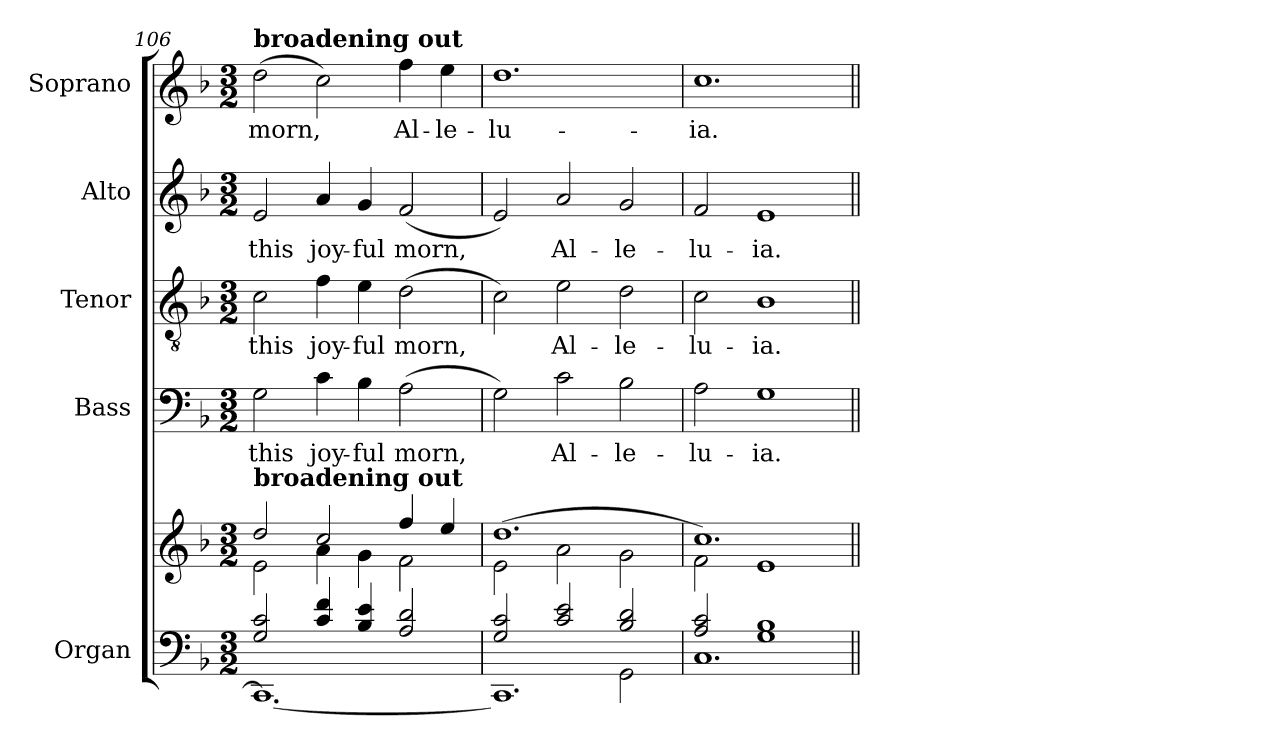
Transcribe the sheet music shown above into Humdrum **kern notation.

**kern	**kern	**kern	**text	**kern	**text	**kern	**text	**kern	**text
*part5	*part5	*part4	*part4	*part3	*part3	*part2	*part2	*part1	*part1
*staff6	*staff5	*staff4	*staff4	*staff3	*staff3	*staff2	*staff2	*staff1	*staff1
*I"Organ	*	*I"Bass	*	*I"Tenor	*	*I"Alto	*	*I"Soprano	*
*I'Org.	*	*I'B.	*	*I'T.	*	*I'A.	*	*I'S.	*
*clefF4	*clefG2	*clefF4	*	*clefGv2	*	*clefG2	*	*clefG2	*
*	*	*	*	*ITrd7c12	*	*	*	*	*
*k[b-]	*k[b-]	*k[b-]	*	*k[b-]	*	*k[b-]	*	*k[b-]	*
*F:	*F:	*F:	*	*F:	*	*F:	*	*F:	*
*M3/2	*M3/2	*M3/2	*	*M3/2	*	*M3/2	*	*M3/2	*
=106	=106	=106	=106	=106	=106	=106	=106	=106	=106
*^	*^	*	*	*	*	*	*	*	*
!	!	!	!	!	!LO:LY:b:color=#000000	!	!	!	!	!	!
!	!	!	!	!	!	!	!LO:LY:b:color=#000000	!	!	!	!
!	!	!	!	!	!	!	!	!	!LO:LY:b:color=#000000	!	!
!	!	!	!	!	!	!	!	!	!	!LO:TX:a:B:t=broadening out	!
!	!	!LO:TX:a:B:t=broadening out	!	!	!	!	!	!	!	!	!
!	!	!	!	!	!	!	!	!	!	!	!LO:LY:b:color=#000000
2Gi/ 2ci	1.CCi_<	2ddi/	2ei\	2Gi\	this	2Ci\	this	2ei/	this	(2ddi\	morn,
!	!	!	!	!	!LO:LY:b:color=#000000	!	!	!	!	!	!
!	!	!	!	!	!	!	!LO:LY:b:color=#000000	!	!	!	!
!	!	!	!	!	!	!	!	!	!LO:LY:b:color=#000000	!	!
4ci/ 4fi	.	2cci/	4ai\	4ci\	joy-	4Fi\	joy-	4ai/	joy-	2cci\)	.
!	!	!	!	!	!LO:LY:b:color=#000000	!	!	!	!	!	!
!	!	!	!	!	!	!	!LO:LY:b:color=#000000	!	!	!	!
!	!	!	!	!	!	!	!	!	!LO:LY:b:color=#000000	!	!
4B-i/ 4ei	.	.	4gi\	4B-i\	-ful	4Ei\	-ful	4gi/	-ful	.	.
!	!	!	!	!	!LO:LY:b:color=#000000	!	!	!	!	!	!
!	!	!	!	!	!	!	!LO:LY:b:color=#000000	!	!	!	!
!	!	!	!	!	!	!	!	!	!LO:LY:b:color=#000000	!	!
!	!	!	!	!	!	!	!	!	!	!	!LO:LY:b:color=#000000
2Ai/ 2di	.	4ffi/	2fi\	(2Ai\	morn,	(2Di\	morn,	(2fi/	morn,	4ffi\	Al-
!	!	!	!	!	!	!	!	!	!	!	!LO:LY:b:color=#000000
.	.	4eei/	.	.	.	.	.	.	.	4eei\	-le-
=107	=107	=107	=107	=107	=107	=107	=107	=107	=107	=107	=107
*	*^	*	*	*	*	*	*	*	*	*	*
!	!	!	!	!	!	!	!	!	!	!	!	!LO:LY:b:color=#000000
2Gi/ 2ci	1ryy	1.CCi]	(1.ddi	2ei\	2Gi\)	.	2Ci\)	.	2ei/)	.	1.ddi	-lu-
!	!	!	!	!	!	!LO:LY:b:color=#000000	!	!	!	!	!	!
!	!	!	!	!	!	!	!	!LO:LY:b:color=#000000	!	!	!	!
!	!	!	!	!	!	!	!	!	!	!LO:LY:b:color=#000000	!	!
2ci/ 2ei	.	.	.	2ai\	2ci\	Al-	2Ei\	Al-	2ai/	Al-	.	.
!	!	!	!	!	!	!LO:LY:b:color=#000000	!	!	!	!	!	!
!	!	!	!	!	!	!	!	!LO:LY:b:color=#000000	!	!	!	!
!	!	!	!	!	!	!	!	!	!	!LO:LY:b:color=#000000	!	!
2B-i/ 2di	2GGi\	.	.	2gi\	2B-i\	-le-	2Di\	-le-	2gi/	-le-	.	.
*	*v	*v	*	*	*	*	*	*	*	*	*	*
=108	=108	=108	=108	=108	=108	=108	=108	=108	=108	=108	=108
!	!	!	!	!	!LO:LY:b:color=#000000	!	!	!	!	!	!
!	!	!	!	!	!	!	!LO:LY:b:color=#000000	!	!	!	!
!	!	!	!	!	!	!	!	!	!LO:LY:b:color=#000000	!	!
!	!	!	!	!	!	!	!	!	!	!	!LO:LY:b:color=#000000
2Ai/ 2ci	1.Ci	1.cci)	2fi\	2Ai\	-lu-	2Ci\	-lu-	2fi/	-lu-	1.cci	-ia.
!	!	!	!	!	!LO:LY:b:color=#000000	!	!	!	!	!	!
!	!	!	!	!	!	!	!LO:LY:b:color=#000000	!	!	!	!
!	!	!	!	!	!	!	!	!	!LO:LY:b:color=#000000	!	!
1Gi 1B-i	.	.	1ei	1Gi	-ia.	1BB-i	-ia.	1ei	-ia.	.	.
*v	*v	*	*	*	*	*	*	*	*	*	*
*	*v	*v	*	*	*	*	*	*	*	*
=||	=||	=||	=||	=||	=||	=||	=||	=||	=||
*-	*-	*-	*-	*-	*-	*-	*-	*-	*-
